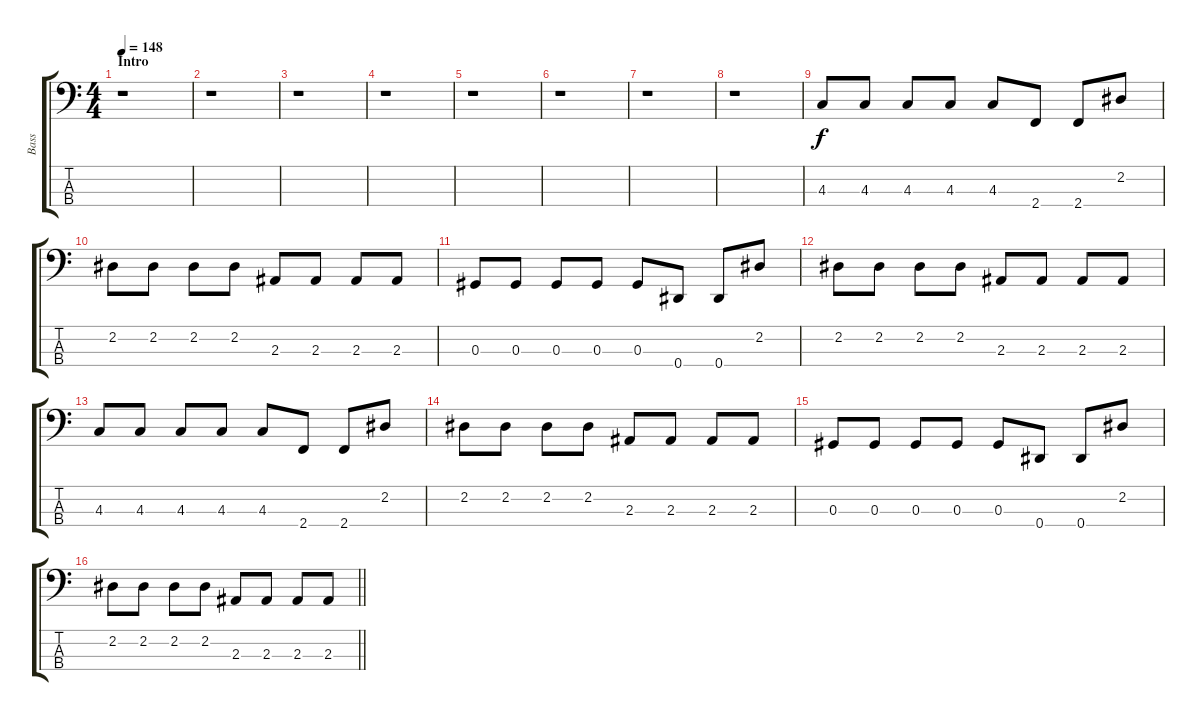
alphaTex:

\track ("Bass" "Bass") {instrument slapbass2}
\staff {score tabs}
\tuning (Gb2 Db2 Ab1 Eb1) {hide}
\ts (4 4)
\section ("" "Intro")
\tempo 148
\clef f4
\ks c
r.1{dy f instrument slapbass2} |
r.1 |
r.1 |
r.1 |
r.1 |
r.1 |
r.1 |
r.1 |
4.3.8 4.3.8 4.3.8 4.3.8 4.3.8 2.4.8 2.4.8 2.2.8 |
2.2.8 2.2.8 2.2.8 2.2.8 2.3.8 2.3.8 2.3.8 2.3.8 |
0.3.8 0.3.8 0.3.8 0.3.8 0.3.8 0.4.8 0.4.8 2.2.8 |
2.2.8 2.2.8 2.2.8 2.2.8 2.3.8 2.3.8 2.3.8 2.3.8 |
4.3.8 4.3.8 4.3.8 4.3.8 4.3.8 2.4.8 2.4.8 2.2.8 |
2.2.8 2.2.8 2.2.8 2.2.8 2.3.8 2.3.8 2.3.8 2.3.8 |
0.3.8 0.3.8 0.3.8 0.3.8 0.3.8 0.4.8 0.4.8 2.2.8 |
\barLineRight lightlight
2.2.8 2.2.8 2.2.8 2.2.8 2.3.8 2.3.8 2.3.8 2.3.8
